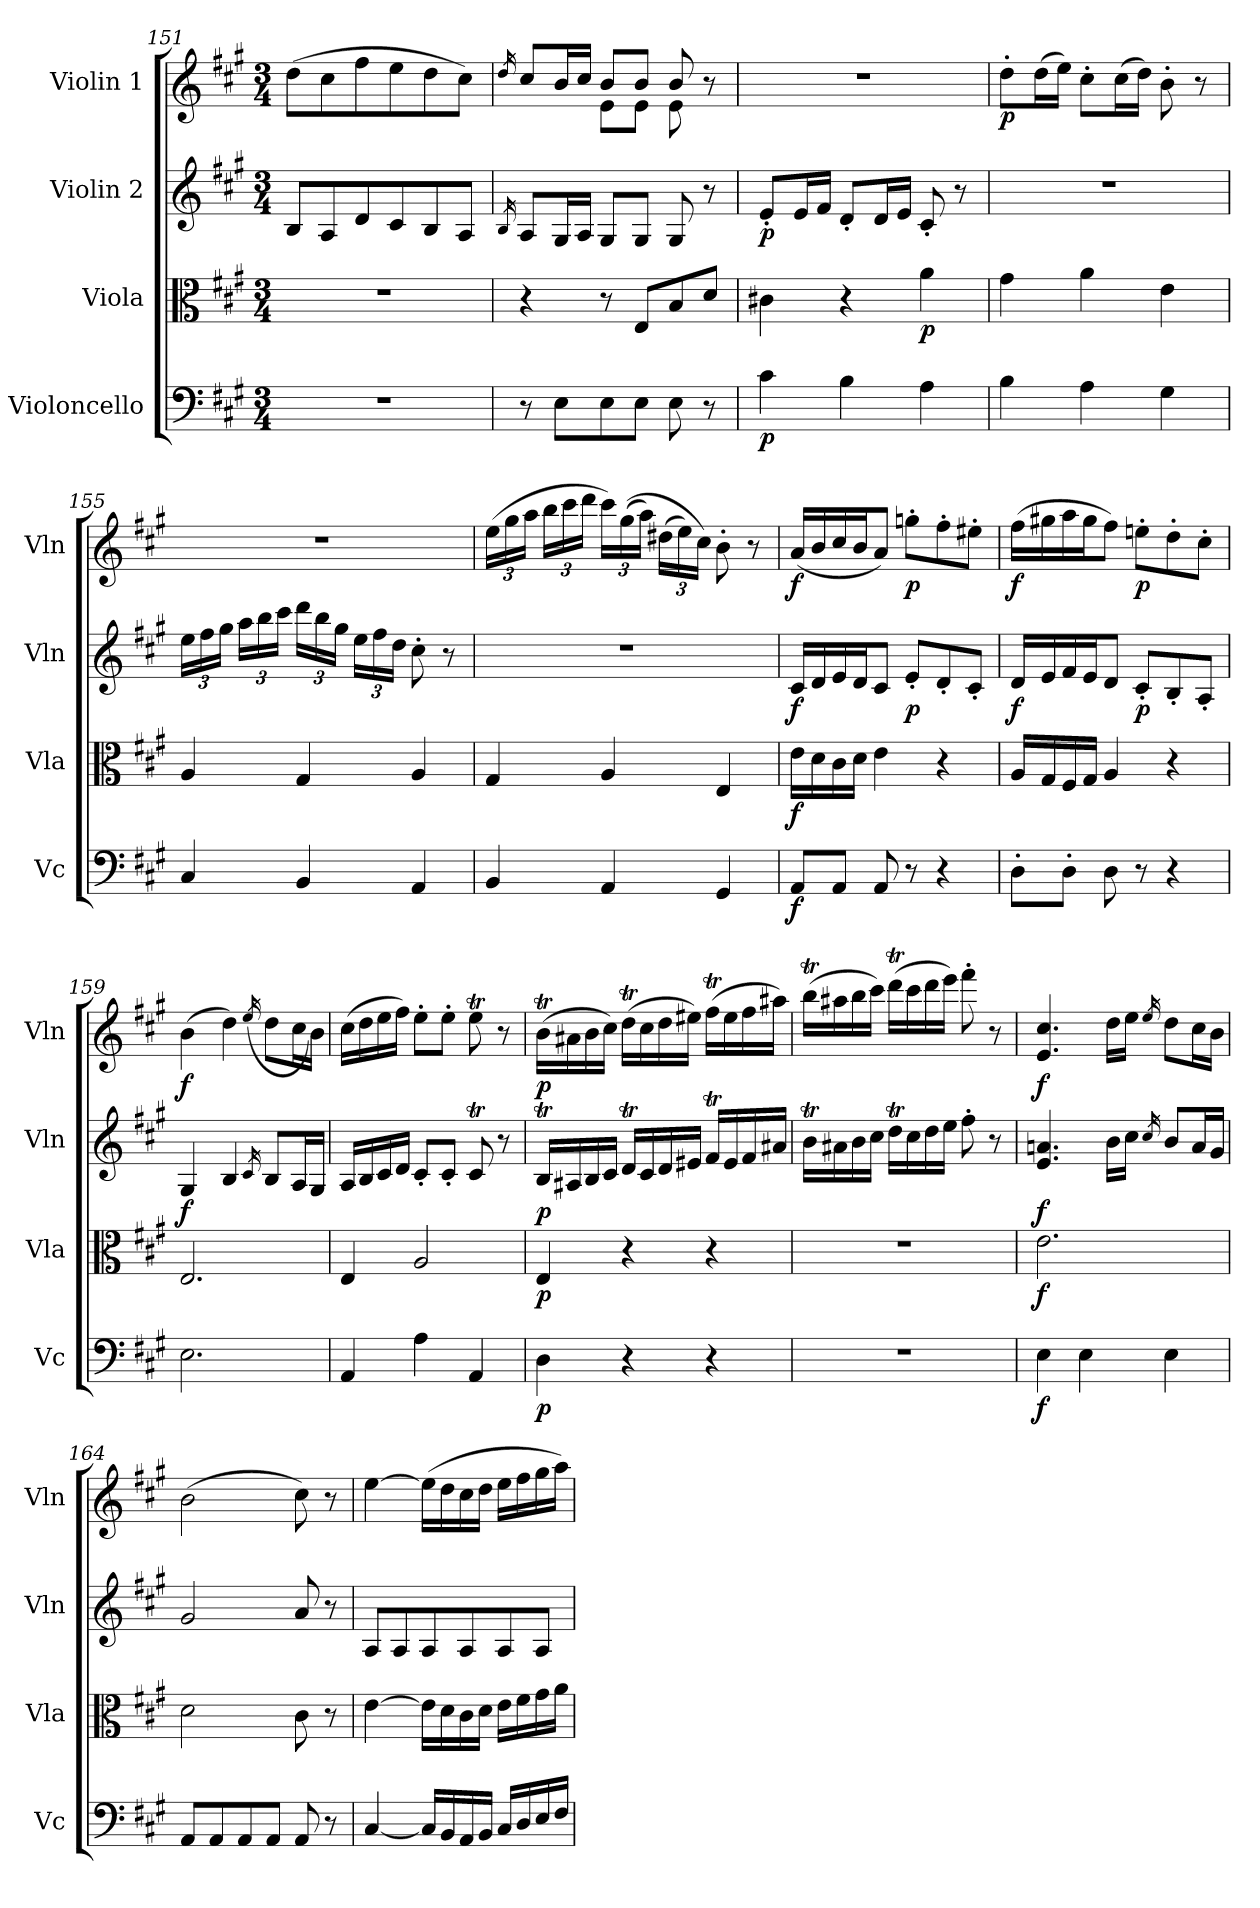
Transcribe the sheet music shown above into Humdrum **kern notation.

**kern	**dynam	**kern	**dynam	**kern	**dynam	**kern	**dynam
*part4	*part4	*part3	*part3	*part2	*part2	*part1	*part1
*staff4	*staff4	*staff3	*staff3	*staff2	*staff2	*staff1	*staff1
*I"Violoncello	*	*I"Viola	*	*I"Violin 2	*	*I"Violin 1	*
*I'Vc	*	*I'Vla	*	*I'Vln	*	*I'Vln	*
!!LO:LB:g=z
*clefF4	*	*clefC3	*	*clefG2	*	*clefG2	*
*k[f#c#g#]	*	*k[f#c#g#]	*	*k[f#c#g#]	*	*k[f#c#g#]	*
*M3/4	*	*M3/4	*	*M3/4	*	*M3/4	*
=151	=151	=151	=151	=151	=151	=151	=151
2.r	.	2.r	.	8B/L	.	(>8dd\L	.
.	.	.	.	8A/	.	8cc#\	.
.	.	.	.	8d/	.	8ff#\	.
.	.	.	.	8c#/	.	8ee\	.
.	.	.	.	8B/	.	8dd\	.
.	.	.	.	8A/J	.	8cc#\J)	.
=152	=152	=152	=152	=152	=152	=152	=152
.	.	.	.	16qB/	.	16qdd/	.
*	*	*	*	*	*	*^	*
8r	.	4r	.	8A/L	.	8cc#/L	4ryy	.
8E\L	.	.	.	16G#/L	.	16b/L	.	.
.	.	.	.	16A/JJ	.	16cc#/JJ	.	.
8E\	.	8r	.	8G#/L	.	8b/L	8e\L	.
8E\J	.	8E/L	.	8G#/J	.	8b/J	8e\J	.
8E\	.	8B/	.	8G#/	.	8b/	8e\	.
8r	.	8d/J	.	8r	.	8r	8ryy	.
=153	=153	=153	=153	=153	=153	=153	=153	=153
!	!LO:DY:b	!	!	!	!LO:DY:b	!	!	!
*	*	*	*	*	*	*v	*v	*
4c#\	p	4c#X\	.	8e'/L	p	2.r	.
.	.	.	.	16e/L	.	.	.
.	.	.	.	16f#/JJ	.	.	.
4B\	.	4r	.	8d'/L	.	.	.
.	.	.	.	16d/L	.	.	.
.	.	.	.	16e/JJ	.	.	.
!	!	!	!LO:DY:b	!	!	!	!
4A\	.	4a\	p	8c#'/	.	.	.
.	.	.	.	8r	.	.	.
=154	=154	=154	=154	=154	=154	=154	=154
!	!	!	!	!	!	!	!LO:DY:b
4B\	.	4g#\	.	2.r	.	8dd'\L	p
.	.	.	.	.	.	(>16dd\L	.
.	.	.	.	.	.	16ee\JJ)	.
4A\	.	4a\	.	.	.	8cc#'\L	.
.	.	.	.	.	.	(>16cc#\L	.
.	.	.	.	.	.	16dd\JJ)	.
4G#\	.	4e\	.	.	.	8b'\	.
.	.	.	.	.	.	8r	.
=155	=155	=155	=155	=155	=155	=155	=155
*	*	*	*	*Xbrackettup	*	*	*
4C#/	.	4A/	.	24ee\LL	.	2.r	.
.	.	.	.	24ff#\	.	.	.
.	.	.	.	24gg#\JJ	.	.	.
.	.	.	.	24aa\LL	.	.	.
.	.	.	.	24bb\	.	.	.
.	.	.	.	24ccc#\JJ	.	.	.
4BB/	.	4G#/	.	24ddd\LL	.	.	.
.	.	.	.	24bb\	.	.	.
.	.	.	.	24gg#\JJ	.	.	.
.	.	.	.	24ee\LL	.	.	.
.	.	.	.	24ff#\	.	.	.
.	.	.	.	24dd\JJ	.	.	.
4AA/	.	4A/	.	8cc#'\	.	.	.
.	.	.	.	8r	.	.	.
!!LO:LB:g=z
=156	=156	=156	=156	=156	=156	=156	=156
*	*	*	*	*	*	*Xbrackettup	*
4BB/	.	4G#/	.	2.r	.	(>24ee\LL	.
.	.	.	.	.	.	24gg#\	.
.	.	.	.	.	.	24aa\JJ	.
.	.	.	.	.	.	24bb\LL	.
.	.	.	.	.	.	24ccc#\	.
.	.	.	.	.	.	24ddd\JJ	.
4AA/	.	4A/	.	.	.	24ccc#\LL)	.
.	.	.	.	.	.	(>(>24gg#\	.
.	.	.	.	.	.	24aa\JJ)	.
.	.	.	.	.	.	(>24dd#X\LL	.
.	.	.	.	.	.	24ee\)	.
.	.	.	.	.	.	24cc#\JJ)	.
4GG#/	.	4E/	.	.	.	8b'\	.
.	.	.	.	.	.	8r	.
=157	=157	=157	=157	=157	=157	=157	=157
!	!LO:DY:b	!	!LO:DY:b	!	!LO:DY:b	!	!LO:DY:b
8AA/L	f	16e\LL	f	16c#/LL	f	(<16a/LL	f
.	.	16d\	.	16d/	.	16b/	.
8AA/J	.	16c#\	.	16e/	.	16cc#/	.
.	.	16d\JJ	.	16d/J	.	16b/J	.
8AA/	.	4e\	.	8c#/J	.	8a/J)	.
!	!	!	!	!	!LO:DY:b	!	!LO:DY:b
8r	.	.	.	8e'/L	p	8ggn'\L	p
4r	.	4r	.	8d'/	.	8ff#'\	.
.	.	.	.	8c#'/J	.	8ee#X'\J	.
=158	=158	=158	=158	=158	=158	=158	=158
!	!	!	!	!	!LO:DY:b	!	!LO:DY:b
8D'\L	.	16A/LL	.	16d/LL	f	(>16ff#\LL	f
.	.	16G#/	.	16e/	.	16gg#X\	.
8D'\J	.	16F#/	.	16f#/	.	16aa\	.
.	.	16G#/JJ	.	16e/J	.	16gg#\J	.
8D\	.	4A/	.	8d/J	.	8ff#\J)	.
!	!	!	!	!	!LO:DY:b	!	!LO:DY:b
8r	.	.	.	8c#'/L	p	8een'\L	p
4r	.	4r	.	8B'/	.	8dd'\	.
.	.	.	.	8A'/J	.	8cc#'\J	.
=159	=159	=159	=159	=159	=159	=159	=159
!	!	!	!	!	!LO:DY:b	!	!LO:DY:b
2.E\	.	2.E/	.	4G#/	f	(>4b\	f
.	.	.	.	4B/	.	4dd\)	.
.	.	.	.	16qc#/	.	(>16qee/	.
.	.	.	.	8B/L	.	8dd\L	.
.	.	.	.	16A/L	.	16cc#\L	.
.	.	.	.	16G#/JJ	.	16b\JJ)	.
=160	=160	=160	=160	=160	=160	=160	=160
4AA/	.	4E/	.	16A/LL	.	(>16cc#\LL	.
.	.	.	.	16B/	.	16dd\	.
.	.	.	.	16c#/	.	16ee\	.
.	.	.	.	16d/JJ	.	16ff#\JJ)	.
4A\	.	2A/	.	8c#'/L	.	8ee'\L	.
.	.	.	.	8c#'/J	.	8ee'\J	.
4AA/	.	.	.	8c#t/	.	8eeT\	.
.	.	.	.	8r	.	8r	.
!!LO:LB:g=z
=161	=161	=161	=161	=161	=161	=161	=161
!	!LO:DY:b	!	!LO:DY:b	!	!LO:DY:b	!	!LO:DY:b
4D\	p	4E/	p	16BT/LL	p	(>16bT\LL	p
.	.	.	.	16A#X/	.	16a#X\	.
.	.	.	.	16B/	.	16b\	.
.	.	.	.	16c#/JJ	.	16cc#\JJ)	.
4r	.	4r	.	16dT/LL	.	(>16ddT\LL	.
.	.	.	.	16c#/	.	16cc#\	.
.	.	.	.	16d/	.	16dd\	.
.	.	.	.	16e#X/JJ	.	16ee#X\JJ)	.
4r	.	4r	.	16f#T/LL	.	(>16ff#T\LL	.
.	.	.	.	16e#/	.	16ee#\	.
.	.	.	.	16f#/	.	16ff#\	.
.	.	.	.	16a#X/JJ	.	16aa#X\JJ)	.
=162	=162	=162	=162	=162	=162	=162	=162
2.r	.	2.r	.	16bT\LL	.	(>16bbT\LL	.
.	.	.	.	16a#X\	.	16aa#X\	.
.	.	.	.	16b\	.	16bb\	.
.	.	.	.	16cc#\JJ	.	16ccc#\JJ)	.
.	.	.	.	16ddT\LL	.	(>16dddT\LL	.
.	.	.	.	16cc#\	.	16ccc#\	.
.	.	.	.	16dd\	.	16ddd\	.
.	.	.	.	16ee\JJ	.	16eee\JJ)	.
.	.	.	.	8ff#'\	.	8fff#'\	.
.	.	.	.	8r	.	8r	.
=163	=163	=163	=163	=163	=163	=163	=163
!	!LO:DY:b	!	!LO:DY:b	!	!LO:DY:b	!	!LO:DY:b
4E\	f	2.e\	f	4.e/ 4.an/	f	4.e/ 4.cc#/	f
4E\	.	.	.	.	.	.	.
.	.	.	.	16b\LL	.	16dd\LL	.
.	.	.	.	16cc#\JJ	.	16ee\JJ	.
.	.	.	.	16qcc#/	.	16qee/	.
4E\	.	.	.	8b/L	.	8dd\L	.
.	.	.	.	16a/L	.	16cc#\L	.
.	.	.	.	16g#/JJ	.	16b\JJ	.
=164	=164	=164	=164	=164	=164	=164	=164
8AA/L	.	2d\	.	2g#/	.	(>2b\	.
8AA/	.	.	.	.	.	.	.
8AA/	.	.	.	.	.	.	.
8AA/J	.	.	.	.	.	.	.
8AA/	.	8c#\	.	8a/	.	8cc#\)	.
8r	.	8r	.	8r	.	8r	.
=165	=165	=165	=165	=165	=165	=165	=165
[4C#/	.	[4e\	.	8A/L	.	[4ee\	.
.	.	.	.	8A/	.	.	.
16C#/LL]	.	16e\LL]	.	8A/	.	(>16ee\LL]	.
16BB/	.	16d\	.	.	.	16dd\	.
16AA/	.	16c#\	.	8A/	.	16cc#\	.
16BB/JJ	.	16d\JJ	.	.	.	16dd\JJ	.
16C#/LL	.	16e\LL	.	8A/	.	16ee\LL	.
16D/	.	16f#\	.	.	.	16ff#\	.
16E/	.	16g#\	.	8A/J	.	16gg#\	.
16F#/JJ	.	16a\JJ	.	.	.	16aa\JJ)	.
=	=	=	=	=	=	=	=
*-	*-	*-	*-	*-	*-	*-	*-
